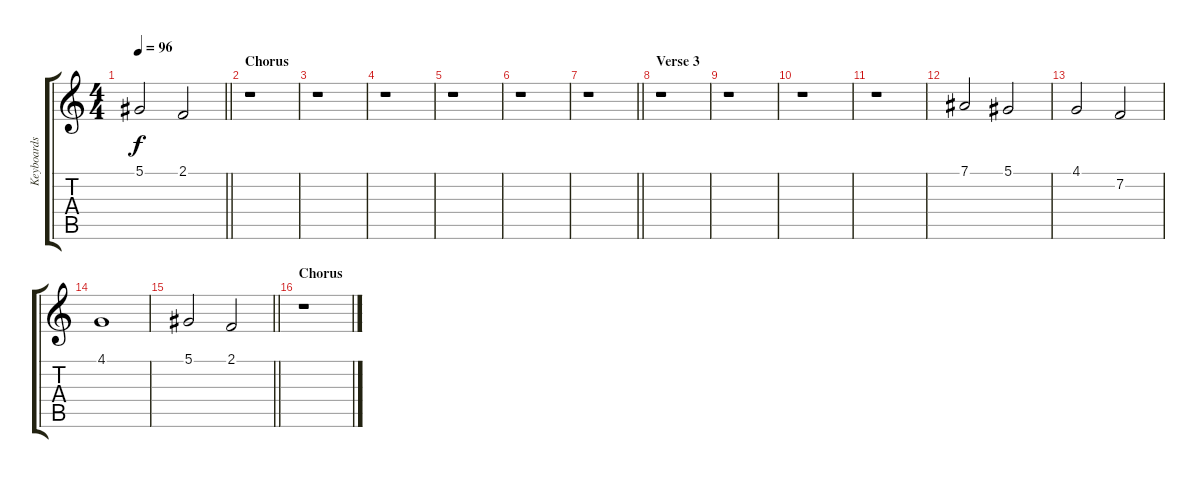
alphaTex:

\track ("Keyboards" "Keyboards") {instrument clarinet}
\staff {score tabs}
\tuning (Eb4 Bb3 Gb3 Db3 Ab2 Eb2) {hide}
\ts (4 4)
\tempo 96
\clef g2
\barLineRight lightlight
\ks c
5.1.2{dy f} 2.1.2 |
\section ("" "Chorus")
r.1 |
r.1 |
r.1 |
r.1 |
r.1 |
\barLineRight lightlight
r.1 |
\section ("" "Verse 3")
r.1 |
r.1 |
r.1 |
r.1 |
7.1.2 5.1.2 |
4.1.2 7.2.2 |
4.1.1 |
\barLineRight lightlight
5.1.2 2.1.2 |
\section ("" "Chorus")
r.1
